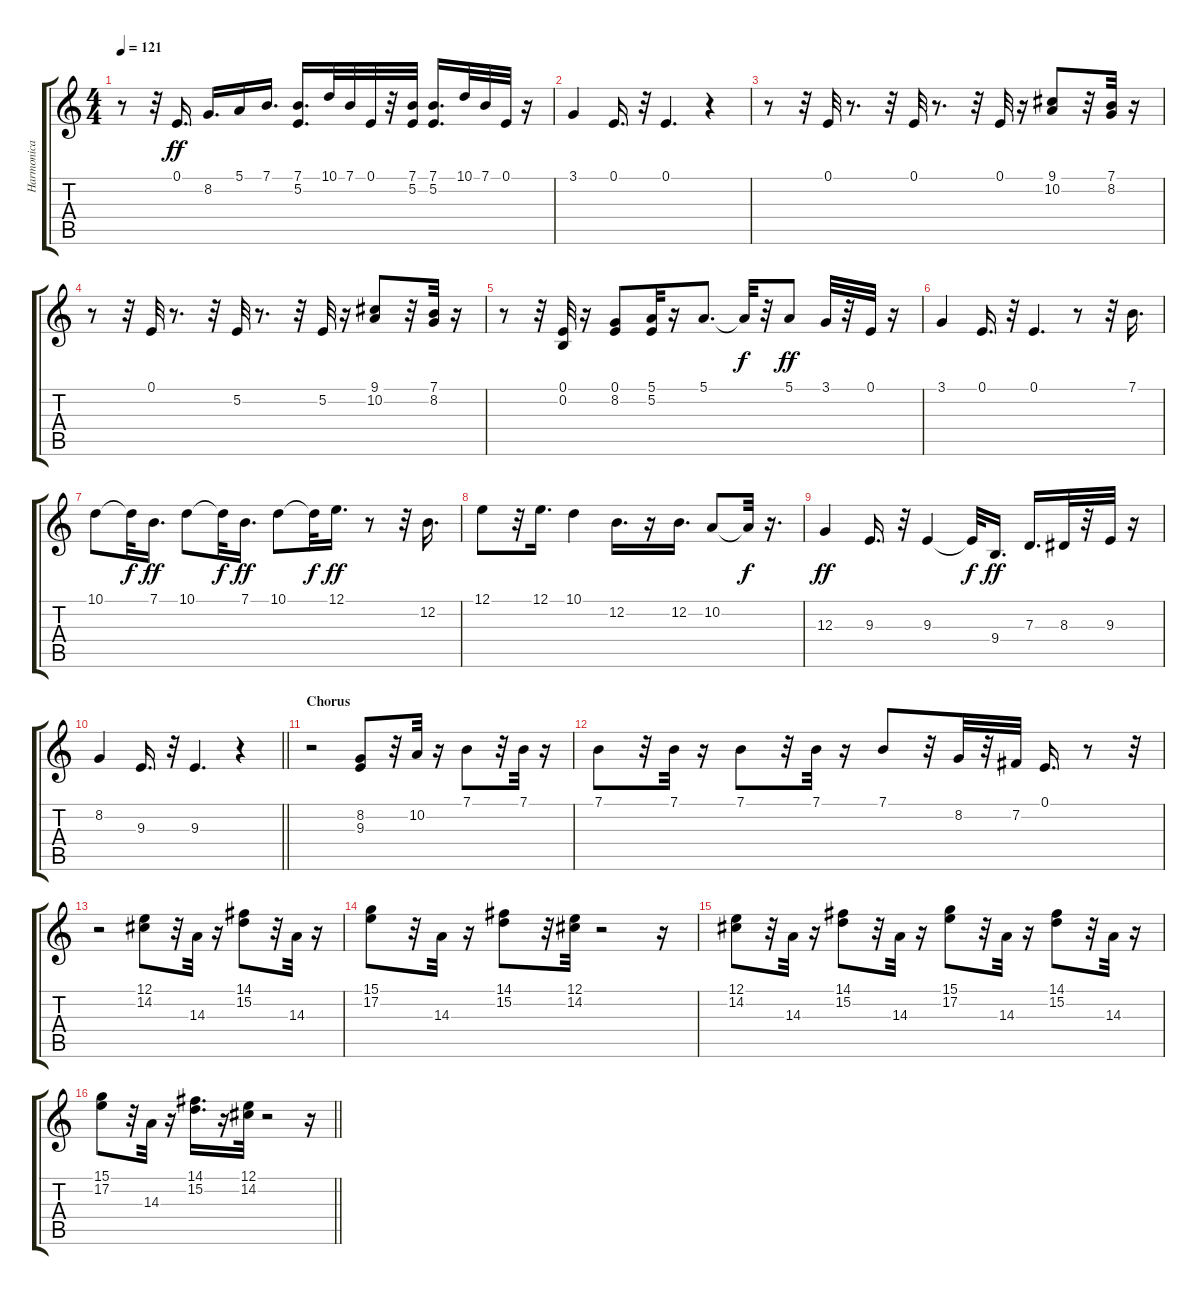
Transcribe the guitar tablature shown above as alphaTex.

\track ("Harmonica (Dbl)" "Harmonica ") {instrument harmonica}
\staff {score tabs}
\tuning (E4 B3 G3 D3 A2 E2) {hide}
\ts (4 4)
\tempo 121
\clef g2
\ks c
r.8{dy ff} r.32 0.1.16{d volume 14} 8.2.16{d} 5.1.16 7.1.16{d} (7.1 5.2).16{d} 10.1.32 7.1.32 0.1.32 r.32 (7.1 5.2).32 (7.1 5.2).16{d} 10.1.32 7.1.32 0.1.32 r.16 |
3.1.4 0.1.16{d} r.32 0.1.4{d} r.4 |
r.8 r.32 0.1.32{volume 11} r.8{d} r.32 0.1.32 r.8{d} r.32 0.1.32 r.16 (9.1 10.2).8 r.32 (7.1 8.2).32 r.16 |
r.8 r.32 0.1.32 r.8{d} r.32 5.2.32 r.8{d} r.32 5.2.32 r.16 (9.1 10.2).8 r.32 (7.1 8.2).32 r.16 |
r.8 r.32 (0.1 0.2).32{volume 14} r.16 (0.1 8.2).8 (5.1 5.2).32 r.16 5.1.8{d} 5.1{t}.32{dy f} r.32 5.1.8{dy ff} 3.1.32 r.32 0.1.32 r.16 |
3.1.4 0.1.16{d} r.32 0.1.4{d} r.8 r.32 7.1.16{d volume 11} |
10.1.8 10.1{t}.32{dy f} 7.1.16{d dy ff} 10.1.8 10.1{t}.32{dy f} 7.1.16{d dy ff} 10.1.8 10.1{t}.32{dy f} 12.1.16{d dy ff} r.8 r.32 12.2.16{d} |
12.1.8 r.32 12.1.16{d} 10.1.4 12.2.16{d} r.16 12.2.16{d} 10.2.8 10.2{t}.32{dy f} r.16{d} |
12.3.4{dy ff} 9.3.16{d} r.32 9.3.4 9.3{t}.32{dy f} 9.4.16{d dy ff volume 14} 7.3.16{d} 8.3.32 r.32 9.3.32 r.16 |
\barLineRight lightlight
8.2.4 9.3.16{d} r.32 9.3.4{d} r.4 |
\section ("" "Chorus")
r.2 (8.2 9.3).8{volume 11} r.32 10.2.32 r.16 7.1.8 r.32 7.1.32 r.16 |
7.1.8 r.32 7.1.32 r.16 7.1.8 r.32 7.1.32 r.16 7.1.8 r.32 8.2.32 r.32 7.2.32 0.1.16{d} r.8 r.32 |
r.2 (12.1 14.2).8 r.32 14.3.32 r.16 (14.1 15.2).8 r.32 14.3.32 r.16 |
(15.1 17.2).8 r.32 14.3.32 r.16 (14.1 15.2).8 r.32 (12.1 14.2).32 r.2 r.16 |
(12.1 14.2).8 r.32 14.3.32 r.16 (14.1 15.2).8 r.32 14.3.32 r.16 (15.1 17.2).8 r.32 14.3.32 r.16 (14.1 15.2).8 r.32 14.3.32 r.16 |
\barLineRight lightlight
(15.1 17.2).8 r.32 14.3.32 r.16 (14.1 15.2).16{d} r.16 (12.1 14.2).32 r.2 r.16
